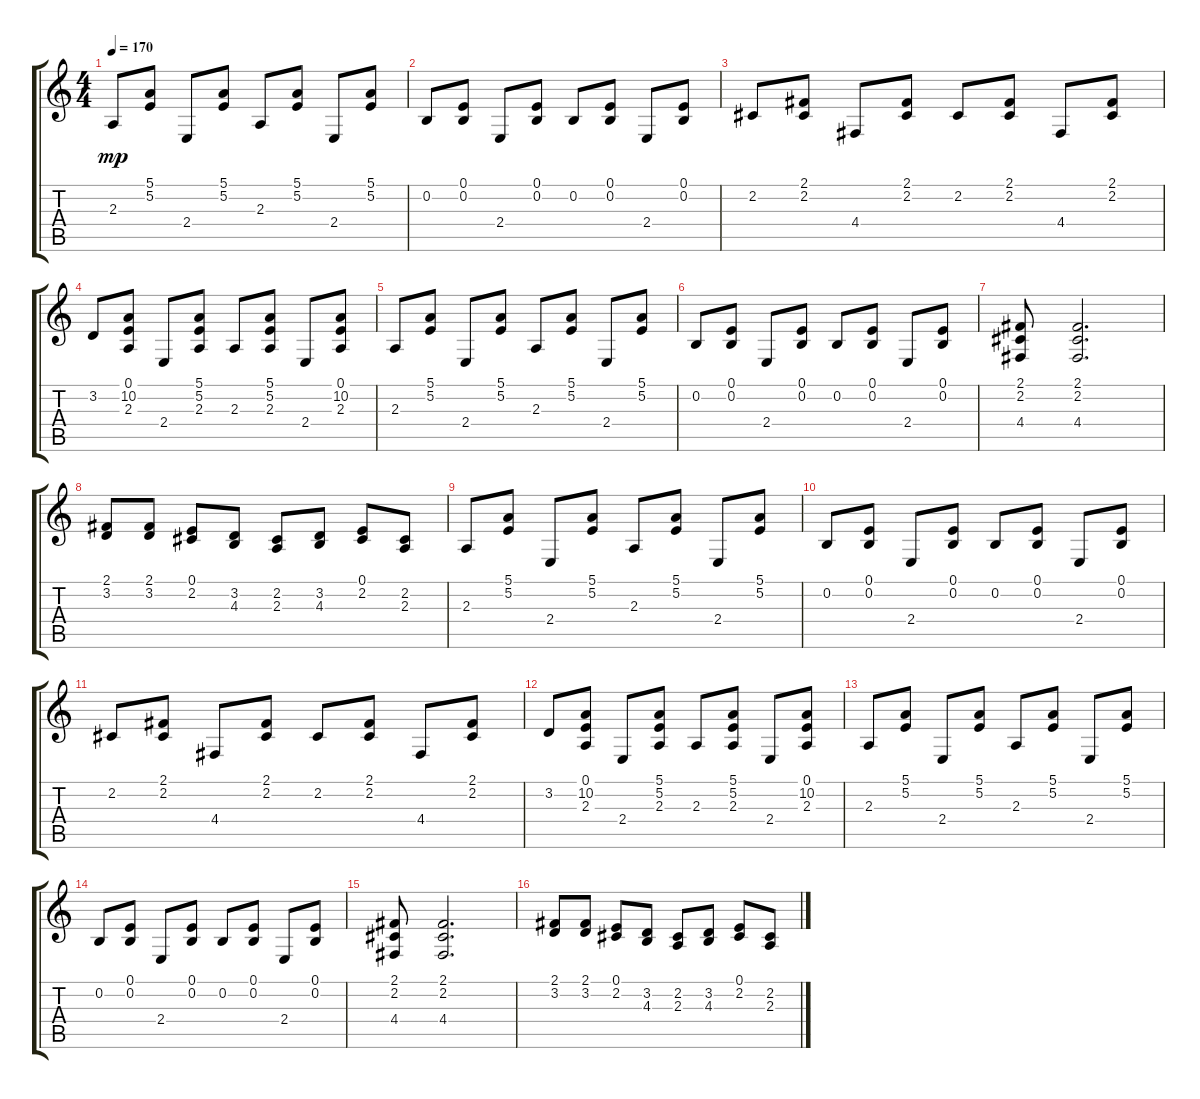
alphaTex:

\track "" {instrument accordion}
\staff {score tabs}
\tuning (E4 B3 G3 D3 A2 E2) {hide}
\ts (4 4)
\tempo 170
\clef g2
\ks c
2.3.8{dy mp} (5.1 5.2).8 2.4.8 (5.1 5.2).8 2.3.8 (5.1 5.2).8 2.4.8 (5.1 5.2).8 |
0.2.8 (0.1 0.2).8 2.4.8 (0.1 0.2).8 0.2.8 (0.1 0.2).8 2.4.8 (0.1 0.2).8 |
2.2.8 (2.1 2.2).8 4.4.8 (2.1 2.2).8 2.2.8 (2.1 2.2).8 4.4.8 (2.1 2.2).8 |
3.2.8 (0.1 10.2 2.3).8 2.4.8 (5.1 5.2 2.3).8 2.3.8 (5.1 5.2 2.3).8 2.4.8 (0.1 10.2 2.3).8 |
2.3.8 (5.1 5.2).8 2.4.8 (5.1 5.2).8 2.3.8 (5.1 5.2).8 2.4.8 (5.1 5.2).8 |
0.2.8 (0.1 0.2).8 2.4.8 (0.1 0.2).8 0.2.8 (0.1 0.2).8 2.4.8 (0.1 0.2).8 |
(2.1 2.2 4.4).8 (2.1 2.2 4.4).2{d} |
(2.1 3.2).8 (2.1 3.2).8 (0.1 2.2).8 (3.2 4.3).8 (2.2 2.3).8 (3.2 4.3).8 (0.1 2.2).8 (2.2 2.3).8 |
2.3.8 (5.1 5.2).8 2.4.8 (5.1 5.2).8 2.3.8 (5.1 5.2).8 2.4.8 (5.1 5.2).8 |
0.2.8 (0.1 0.2).8 2.4.8 (0.1 0.2).8 0.2.8 (0.1 0.2).8 2.4.8 (0.1 0.2).8 |
2.2.8 (2.1 2.2).8 4.4.8 (2.1 2.2).8 2.2.8 (2.1 2.2).8 4.4.8 (2.1 2.2).8 |
3.2.8 (0.1 10.2 2.3).8 2.4.8 (5.1 5.2 2.3).8 2.3.8 (5.1 5.2 2.3).8 2.4.8 (0.1 10.2 2.3).8 |
2.3.8 (5.1 5.2).8 2.4.8 (5.1 5.2).8 2.3.8 (5.1 5.2).8 2.4.8 (5.1 5.2).8 |
0.2.8 (0.1 0.2).8 2.4.8 (0.1 0.2).8 0.2.8 (0.1 0.2).8 2.4.8 (0.1 0.2).8 |
(2.1 2.2 4.4).8 (2.1 2.2 4.4).2{d} |
(2.1 3.2).8 (2.1 3.2).8 (0.1 2.2).8 (3.2 4.3).8 (2.2 2.3).8 (3.2 4.3).8 (0.1 2.2).8 (2.2 2.3).8
